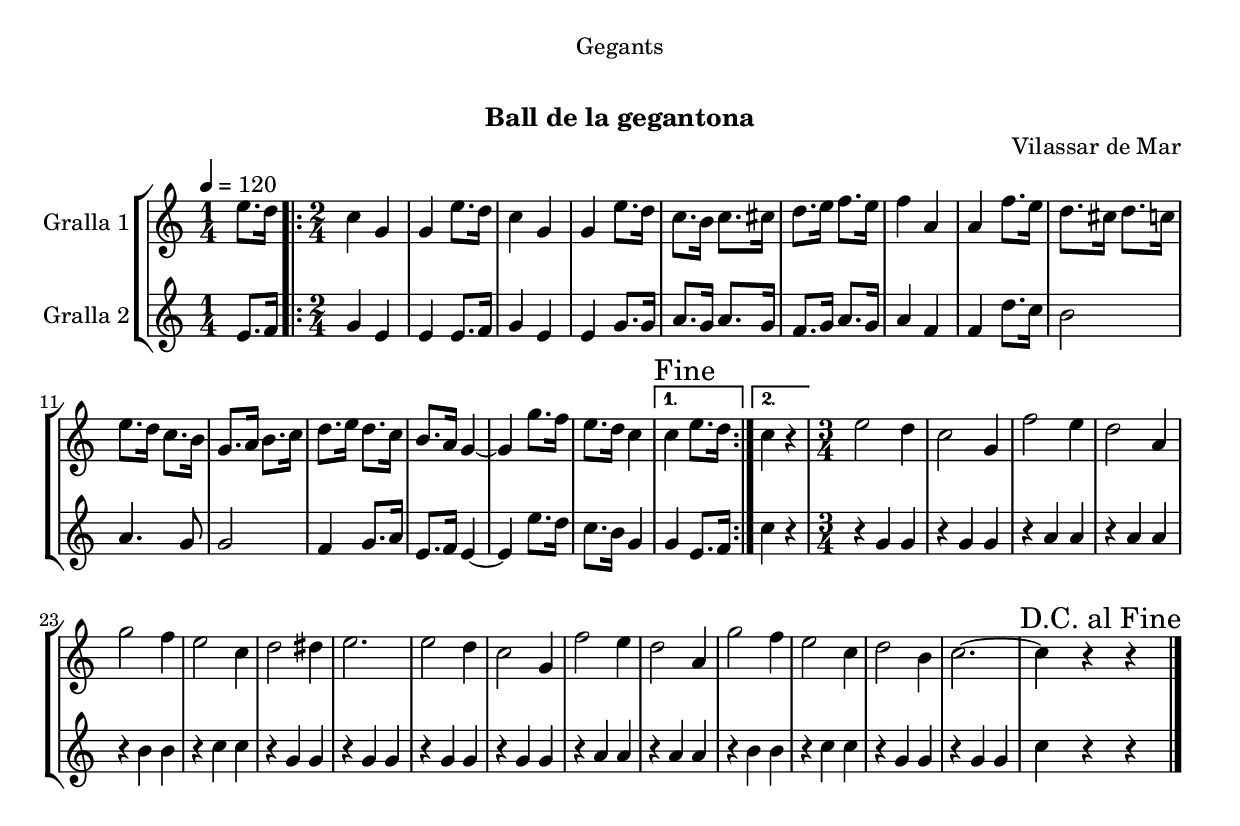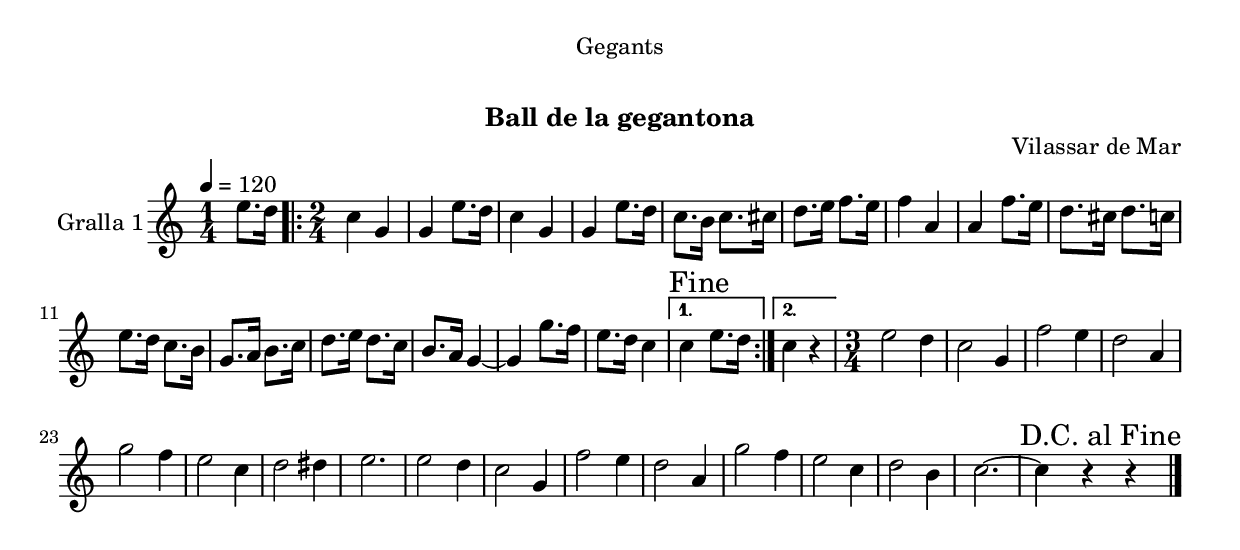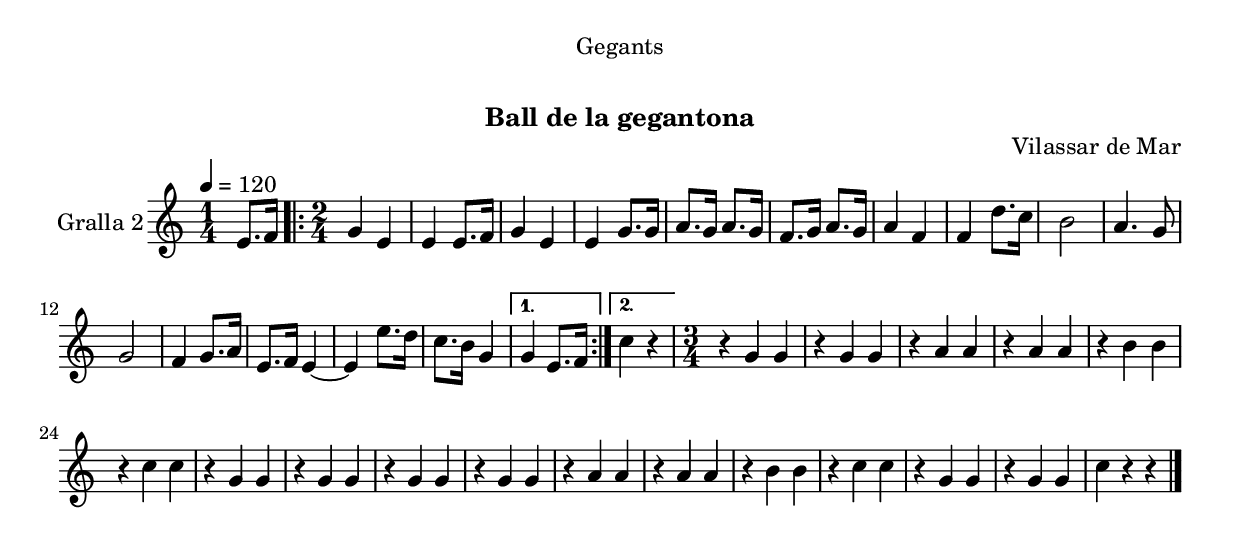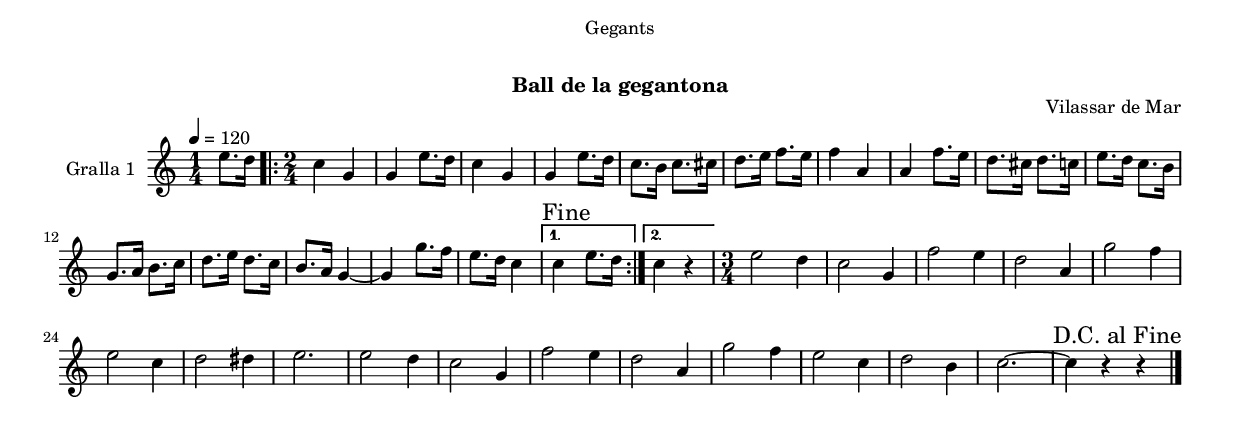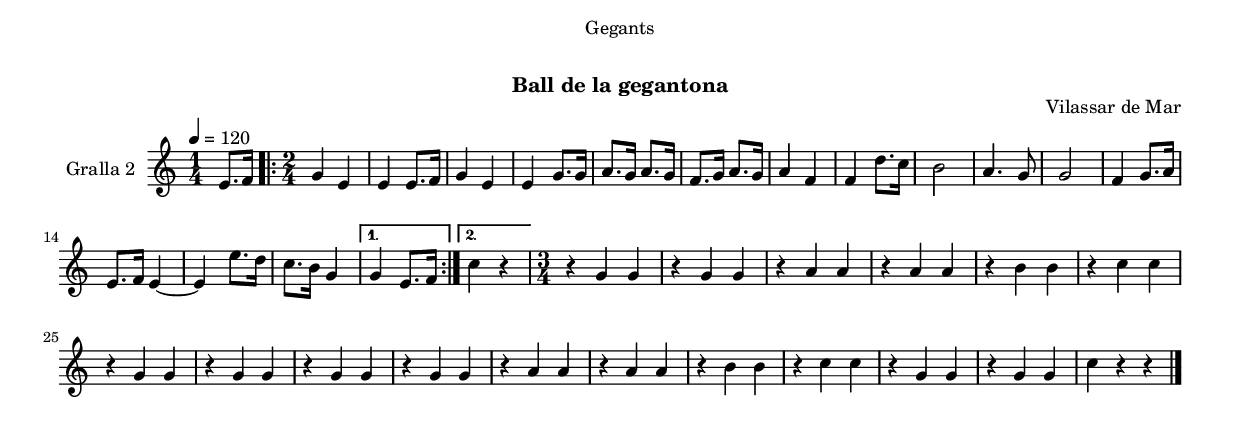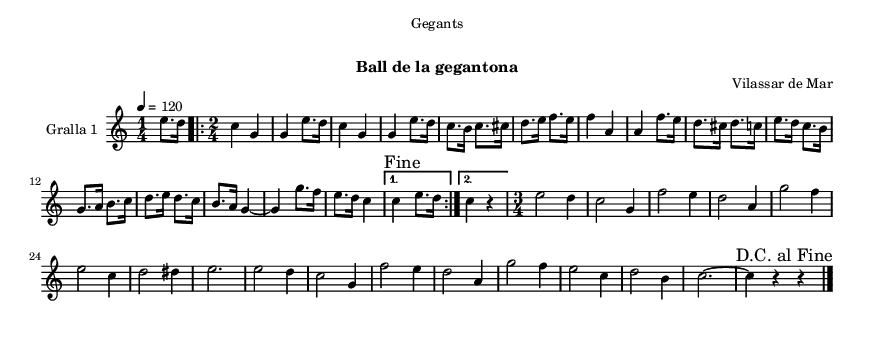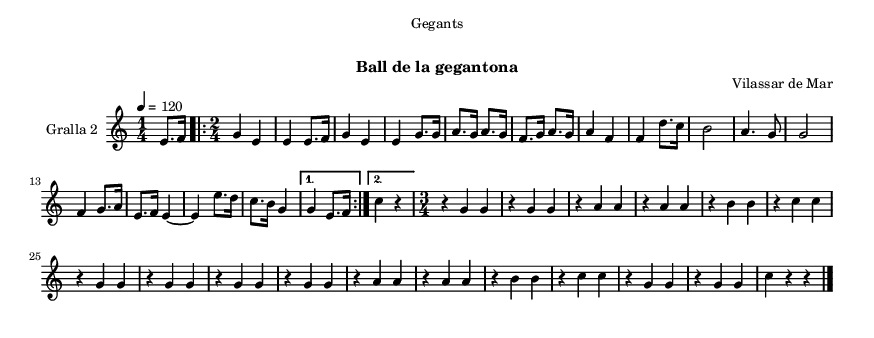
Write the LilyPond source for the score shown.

\version "2.16.0"

\header {
  dedication="Gegants"
  title="    "
  subtitle="Ball de la gegantona"
  subsubtitle=""
  poet=""
  meter=""
  piece=""
  composer=""
  arranger=""
  opus="Vilassar de Mar"
  instrument=""
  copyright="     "
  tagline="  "
}

liniaroAa =
\relative e''
{
  \tempo 4=120
  \clef treble
  \key c \major
  \time 1/4
  e8. d16  |
  \time 2/4   \repeat volta 2 { c4 g  |
  g4 e'8. d16  |
  c4 g  |
  %05
  g4 e'8. d16  |
  c8. b16 c8. cis16  |
  d8. e16 f8. e16  |
  f4 a,  |
  a4 f'8. e16  |
  %10
  d8. cis16 d8. c16  |
  e8. d16 c8. b16  |
  g8. a16 b8. c16  |
  d8. e16 d8. c16  |
  b8. a16 g4 ~  |
  %15
  g4 g'8. f16  |
  e8. d16 c4 }
  \alternative { { \mark "Fine" c4 e8. d16 }
  { c4 r } }
  \time 3/4   e2 d4  |
  %20
  c2 g4  |
  f'2 e4  |
  d2 a4  |
  g'2 f4  |
  e2 c4  |
  %25
  d2 dis4  |
  e2.  |
  e2 d4  |
  c2 g4  |
  f'2 e4  |
  %30
  d2 a4  |
  g'2 f4  |
  e2 c4  |
  d2 b4  |
  c2. ~  |
  %35
  \mark "D.C. al Fine" c4 r r  \bar "|."
}

liniaroAb =
\relative e'
{
  \tempo 4=120
  \clef treble
  \key c \major
  \time 1/4
  e8. f16  |
  \time 2/4   \repeat volta 2 { g4 e  |
  e4 e8. f16  |
  g4 e  |
  %05
  e4 g8. g16  |
  a8. g16 a8. g16  |
  f8. g16 a8. g16  |
  a4 f  |
  f4 d'8. c16  |
  %10
  b2  |
  a4. g8  |
  g2  |
  f4 g8. a16  |
  e8. f16 e4 ~  |
  %15
  e4 e'8. d16  |
  c8. b16 g4 }
  \alternative { { g4 e8. f16 }
  { c'4 r } }
  \time 3/4   r4 g g  |
  %20
  r4 g g  |
  r4 a a  |
  r4 a a  |
  r4 b b  |
  r4 c c  |
  %25
  r4 g g  |
  r4 g g  |
  r4 g g  |
  r4 g g  |
  r4 a a  |
  %30
  r4 a a  |
  r4 b b  |
  r4 c c  |
  r4 g g  |
  r4 g g  |
  %35
  c4 r r  \bar "|."
}

\book {

\paper {
  print-page-number = false
  #(set-paper-size "a4")
  #(layout-set-staff-size 20)
}

\bookpart {
  \score {
    \new StaffGroup {
      \override Score.RehearsalMark #'self-alignment-X = #LEFT
      <<
        \new Staff \with {instrumentName = #"Gralla 1" } \liniaroAa
        \new Staff \with {instrumentName = #"Gralla 2" } \liniaroAb
      >>
    }
    \layout {}
  }\score { \unfoldRepeats
    \new StaffGroup {
      \override Score.RehearsalMark #'self-alignment-X = #LEFT
      <<
        \new Staff \with {instrumentName = #"Gralla 1" } \liniaroAa
        \new Staff \with {instrumentName = #"Gralla 2" } \liniaroAb
      >>
    }
    \midi {}
  }
}

\bookpart {
  \header {}
  \score {
    \new StaffGroup {
      \override Score.RehearsalMark #'self-alignment-X = #LEFT
      <<
        \new Staff \with {instrumentName = #"Gralla 1" } \liniaroAa
      >>
    }
    \layout {}
  }\score { \unfoldRepeats
    \new StaffGroup {
      \override Score.RehearsalMark #'self-alignment-X = #LEFT
      <<
        \new Staff \with {instrumentName = #"Gralla 1" } \liniaroAa
      >>
    }
    \midi {}
  }
}

\bookpart {
  \header {}
  \score {
    \new StaffGroup {
      \override Score.RehearsalMark #'self-alignment-X = #LEFT
      <<
        \new Staff \with {instrumentName = #"Gralla 2" } \liniaroAb
      >>
    }
    \layout {}
  }\score { \unfoldRepeats
    \new StaffGroup {
      \override Score.RehearsalMark #'self-alignment-X = #LEFT
      <<
        \new Staff \with {instrumentName = #"Gralla 2" } \liniaroAb
      >>
    }
    \midi {}
  }
}

}

\book {

\paper {
  print-page-number = false
  #(set-paper-size "a5landscape")
  #(layout-set-staff-size 16)
  #(define output-suffix "a5")
}

\bookpart {
  \header {}
  \score {
    \new StaffGroup {
      \override Score.RehearsalMark #'self-alignment-X = #LEFT
      <<
        \new Staff \with {instrumentName = #"Gralla 1" } \liniaroAa
      >>
    }
    \layout {}
  }
}

\bookpart {
  \header {}
  \score {
    \new StaffGroup {
      \override Score.RehearsalMark #'self-alignment-X = #LEFT
      <<
        \new Staff \with {instrumentName = #"Gralla 2" } \liniaroAb
      >>
    }
    \layout {}
  }
}

}

\book {

\paper {
  print-page-number = false
  #(set-paper-size "a6landscape")
  #(layout-set-staff-size 12)
  #(define output-suffix "a6")
}

\bookpart {
  \header {}
  \score {
    \new StaffGroup {
      \override Score.RehearsalMark #'self-alignment-X = #LEFT
      <<
        \new Staff \with {instrumentName = #"Gralla 1" } \liniaroAa
      >>
    }
    \layout {}
  }
}

\bookpart {
  \header {}
  \score {
    \new StaffGroup {
      \override Score.RehearsalMark #'self-alignment-X = #LEFT
      <<
        \new Staff \with {instrumentName = #"Gralla 2" } \liniaroAb
      >>
    }
    \layout {}
  }
}

}

